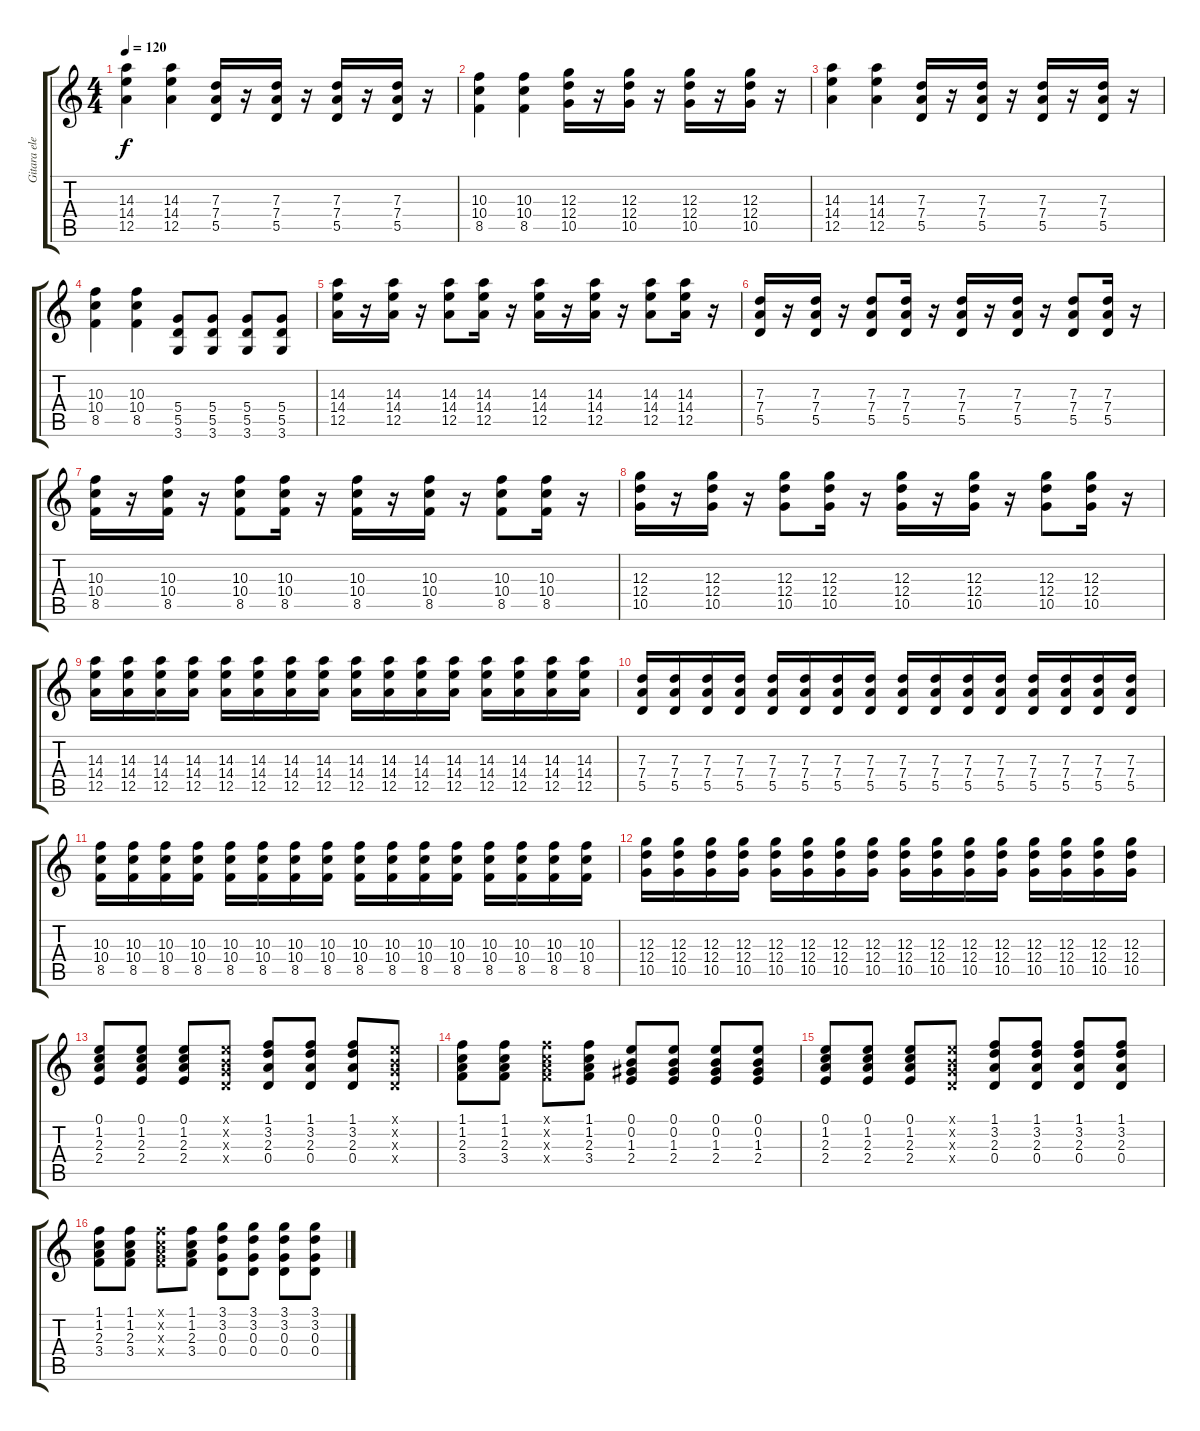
\track ("Gitara elektryczna (II)" "Gitara ele") {instrument distortionguitar}
\staff {score tabs}
\tuning (E4 B3 G3 D3 A2 E2) {hide}
\ts (4 4)
\tempo 120
\clef g2
\ks c
(14.3 14.4 12.5).4{dy f} (14.3 14.4 12.5).4 (7.3 7.4 5.5).16 r.16 (7.3 7.4 5.5).16 r.16 (7.3 7.4 5.5).16 r.16 (7.3 7.4 5.5).16 r.16 |
(10.3 10.4 8.5).4 (10.3 10.4 8.5).4 (12.3 12.4 10.5).16 r.16 (12.3 12.4 10.5).16 r.16 (12.3 12.4 10.5).16 r.16 (12.3 12.4 10.5).16 r.16 |
(14.3 14.4 12.5).4 (14.3 14.4 12.5).4 (7.3 7.4 5.5).16 r.16 (7.3 7.4 5.5).16 r.16 (7.3 7.4 5.5).16 r.16 (7.3 7.4 5.5).16 r.16 |
(10.3 10.4 8.5).4 (10.3 10.4 8.5).4 (5.4 5.5 3.6).8 (5.4 5.5 3.6).8 (5.4 5.5 3.6).8 (5.4 5.5 3.6).8 |
(14.3 14.4 12.5).16 r.16 (14.3 14.4 12.5).16 r.16 (14.3 14.4 12.5).8 (14.3 14.4 12.5).16 r.16 (14.3 14.4 12.5).16 r.16 (14.3 14.4 12.5).16 r.16 (14.3 14.4 12.5).8 (14.3 14.4 12.5).16 r.16 |
(7.3 7.4 5.5).16 r.16 (7.3 7.4 5.5).16 r.16 (7.3 7.4 5.5).8 (7.3 7.4 5.5).16 r.16 (7.3 7.4 5.5).16 r.16 (7.3 7.4 5.5).16 r.16 (7.3 7.4 5.5).8 (7.3 7.4 5.5).16 r.16 |
(10.3 10.4 8.5).16 r.16 (10.3 10.4 8.5).16 r.16 (10.3 10.4 8.5).8 (10.3 10.4 8.5).16 r.16 (10.3 10.4 8.5).16 r.16 (10.3 10.4 8.5).16 r.16 (10.3 10.4 8.5).8 (10.3 10.4 8.5).16 r.16 |
(12.3 12.4 10.5).16 r.16 (12.3 12.4 10.5).16 r.16 (12.3 12.4 10.5).8 (12.3 12.4 10.5).16 r.16 (12.3 12.4 10.5).16 r.16 (12.3 12.4 10.5).16 r.16 (12.3 12.4 10.5).8 (12.3 12.4 10.5).16 r.16 |
(14.3 14.4 12.5).16 (14.3 14.4 12.5).16 (14.3 14.4 12.5).16 (14.3 14.4 12.5).16 (14.3 14.4 12.5).16 (14.3 14.4 12.5).16 (14.3 14.4 12.5).16 (14.3 14.4 12.5).16 (14.3 14.4 12.5).16 (14.3 14.4 12.5).16 (14.3 14.4 12.5).16 (14.3 14.4 12.5).16 (14.3 14.4 12.5).16 (14.3 14.4 12.5).16 (14.3 14.4 12.5).16 (14.3 14.4 12.5).16 |
(7.3 7.4 5.5).16 (7.3 7.4 5.5).16 (7.3 7.4 5.5).16 (7.3 7.4 5.5).16 (7.3 7.4 5.5).16 (7.3 7.4 5.5).16 (7.3 7.4 5.5).16 (7.3 7.4 5.5).16 (7.3 7.4 5.5).16 (7.3 7.4 5.5).16 (7.3 7.4 5.5).16 (7.3 7.4 5.5).16 (7.3 7.4 5.5).16 (7.3 7.4 5.5).16 (7.3 7.4 5.5).16 (7.3 7.4 5.5).16 |
(10.3 10.4 8.5).16 (10.3 10.4 8.5).16 (10.3 10.4 8.5).16 (10.3 10.4 8.5).16 (10.3 10.4 8.5).16 (10.3 10.4 8.5).16 (10.3 10.4 8.5).16 (10.3 10.4 8.5).16 (10.3 10.4 8.5).16 (10.3 10.4 8.5).16 (10.3 10.4 8.5).16 (10.3 10.4 8.5).16 (10.3 10.4 8.5).16 (10.3 10.4 8.5).16 (10.3 10.4 8.5).16 (10.3 10.4 8.5).16 |
(12.3 12.4 10.5).16 (12.3 12.4 10.5).16 (12.3 12.4 10.5).16 (12.3 12.4 10.5).16 (12.3 12.4 10.5).16 (12.3 12.4 10.5).16 (12.3 12.4 10.5).16 (12.3 12.4 10.5).16 (12.3 12.4 10.5).16 (12.3 12.4 10.5).16 (12.3 12.4 10.5).16 (12.3 12.4 10.5).16 (12.3 12.4 10.5).16 (12.3 12.4 10.5).16 (12.3 12.4 10.5).16 (12.3 12.4 10.5).16 |
(0.1 1.2 2.3 2.4).8{instrument acousticguitarsteel} (0.1 1.2 2.3 2.4).8 (0.1 1.2 2.3 2.4).8 (0.1{x} 0.2{x} 0.3{x} 0.4{x}).8 (1.1 3.2 2.3 0.4).8 (1.1 3.2 2.3 0.4).8 (1.1 3.2 2.3 0.4).8 (0.1{x} 0.2{x} 0.3{x} 0.4{x}).8 |
(1.1 1.2 2.3 3.4).8 (1.1 1.2 2.3 3.4).8 (1.1{x} 1.2{x} 2.3{x} 3.4{x}).8 (1.1 1.2 2.3 3.4).8 (0.1 0.2 1.3 2.4).8 (0.1 0.2 1.3 2.4).8 (0.1 0.2 1.3 2.4).8 (0.1 0.2 1.3 2.4).8 |
(0.1 1.2 2.3 2.4).8 (0.1 1.2 2.3 2.4).8 (0.1 1.2 2.3 2.4).8 (0.1{x} 0.2{x} 0.3{x} 0.4{x}).8 (1.1 3.2 2.3 0.4).8 (1.1 3.2 2.3 0.4).8 (1.1 3.2 2.3 0.4).8 (1.1 3.2 2.3 0.4).8 |
(1.1 1.2 2.3 3.4).8 (1.1 1.2 2.3 3.4).8 (1.1{x} 1.2{x} 2.3{x} 3.4{x}).8 (1.1 1.2 2.3 3.4).8 (3.1 3.2 0.3 0.4).8 (3.1 3.2 0.3 0.4).8 (3.1 3.2 0.3 0.4).8 (3.1 3.2 0.3 0.4).8
